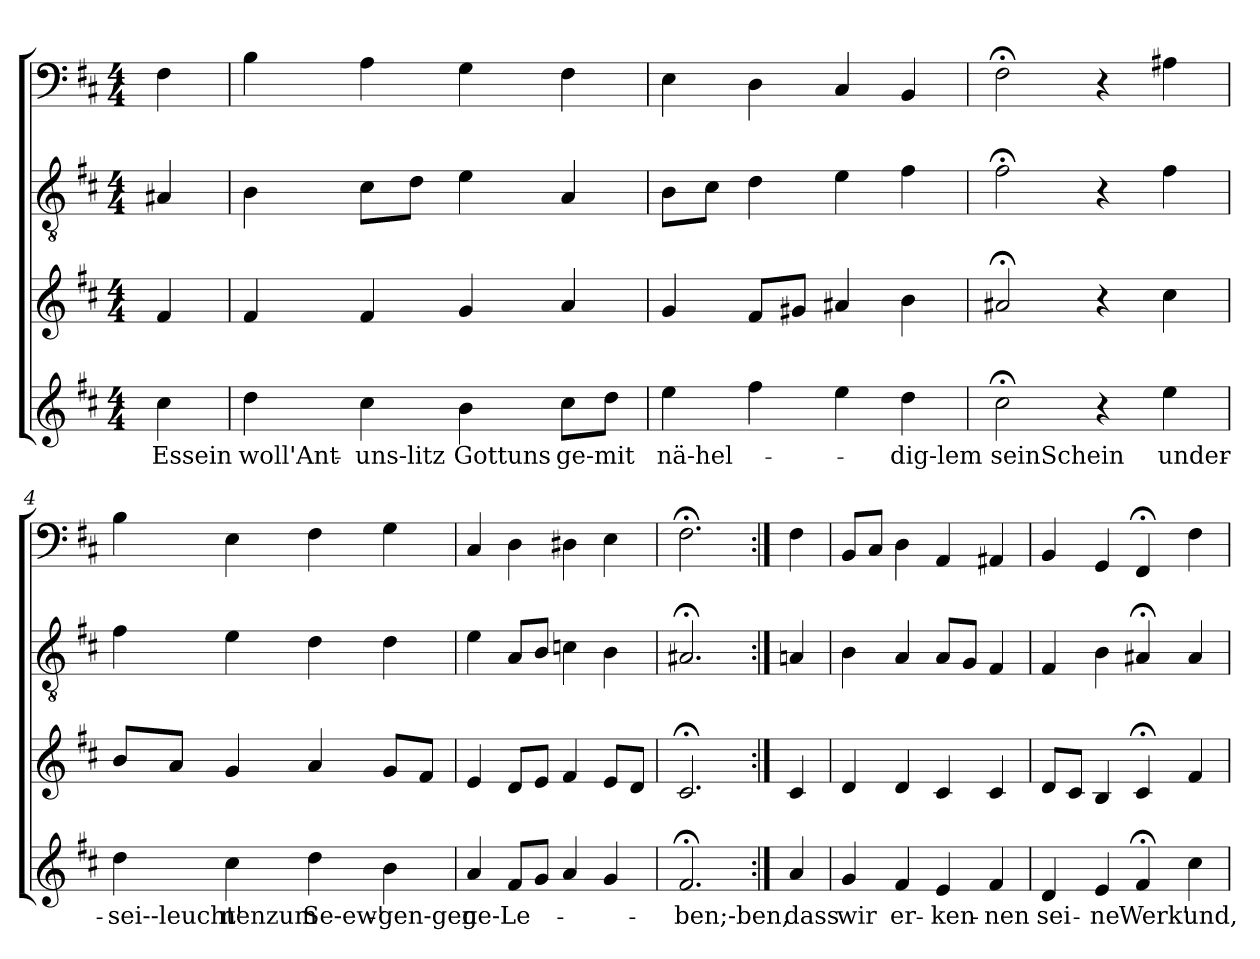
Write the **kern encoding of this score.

**kern	**text	**kern	**kern	**kern
*part4	*part4	*part3	*part2	*part1
*staff4	*staff4	*staff3	*staff2	*staff1
*clefG2	*	*clefG2	*clefGv2	*clefF4
*k[f#c#]	*	*k[f#c#]	*k[f#c#]	*k[f#c#]
*b:	*	*b:	*b:	*b:
*M4/4	*	*M4/4	*M4/4	*M4/4
=	=	=	=	=
4cc#\	Essein	4f#/	4A#X/	4F#\
=1	=1	=1	=1	=1
4dd\	woll'Ant-	4f#/	4B\	4B\
4cc#\	uns-litz	4f#/	8c#\L	4A\
.	.	.	8d\J	.
4b\	Gottuns	4g/	4e\	4G\
8cc#\L	ge-mit	4a/	4A/	4F#\
8dd\J	.	.	.	.
=2	=2	=2	=2	=2
4ee\	-nä-hel-	4g/	8B\L	4E\
.	.	.	8c#\J	.
4ff#\	.	8f#/L	4d\	4D\
.	.	8g#X/J	.	.
4ee\	.	4a#X/	4e\	4C#/
4dd\	-dig-lem	4b\	4f#\	4BB/
=3	=3	=3	=3	=3
2cc#;<\	seinSchein	2a#X;</	2f#;<\	2F#;<\
4r	.	4r	4r	4r
4ee\	under-	4cc#\	4f#\	4A#X\
=4	=4	=4	=4	=4
4dd\	sei--leucht'	8b/L	4f#\	4B\
.	.	8a/J	.	.
4cc#\	-nenzum	4g/	4e\	4E\
4dd\	Se-ew'-	4a/	4d\	4F#\
4b\	-gen-gen	8g/L	4d\	4G\
.	.	8f#/J	.	.
=5	=5	=5	=5	=5
4a/	ge-Le-	4e/	4e\	4C#/
8f#/L	.	8d/L	8A/L	4D\
8g/J	.	8e/J	8B/J	.
4a/	.	4f#/	4cn\	4D#X\
4g/	.	8e/L	4B\	4E\
.	.	8d/J	.	.
=6	=6	=6	=6	=6
2.f#;</	-ben;-ben,	2.c#;</	2.A#X;</	2.F#;<\
=:|!	=:|!	=:|!	=:|!	=:|!
4a/	dass	4c#/	4An/	4F#\
=7	=7	=7	=7	=7
4g/	wir	4d/	4B\	8BB/L
.	.	.	.	8C#/J
4f#/	er-	4d/	4A/	4D\
4e/	-ken-	4c#/	8A/L	4AA/
.	.	.	8G/J	.
4f#/	-nen	4c#/	4F#/	4AA#X/
=8	=8	=8	=8	=8
4d/	sei-	8d/L	4F#/	4BB/
.	.	8c#/J	.	.
4e/	-ne	4B/	4B\	4GG/
4f#;</	Werk'	4c#;</	4A#X;</	4FF#;</
4cc#\	und,	4f#/	4A#/	4F#\
=	=	=	=	=
*-	*-	*-	*-	*-
